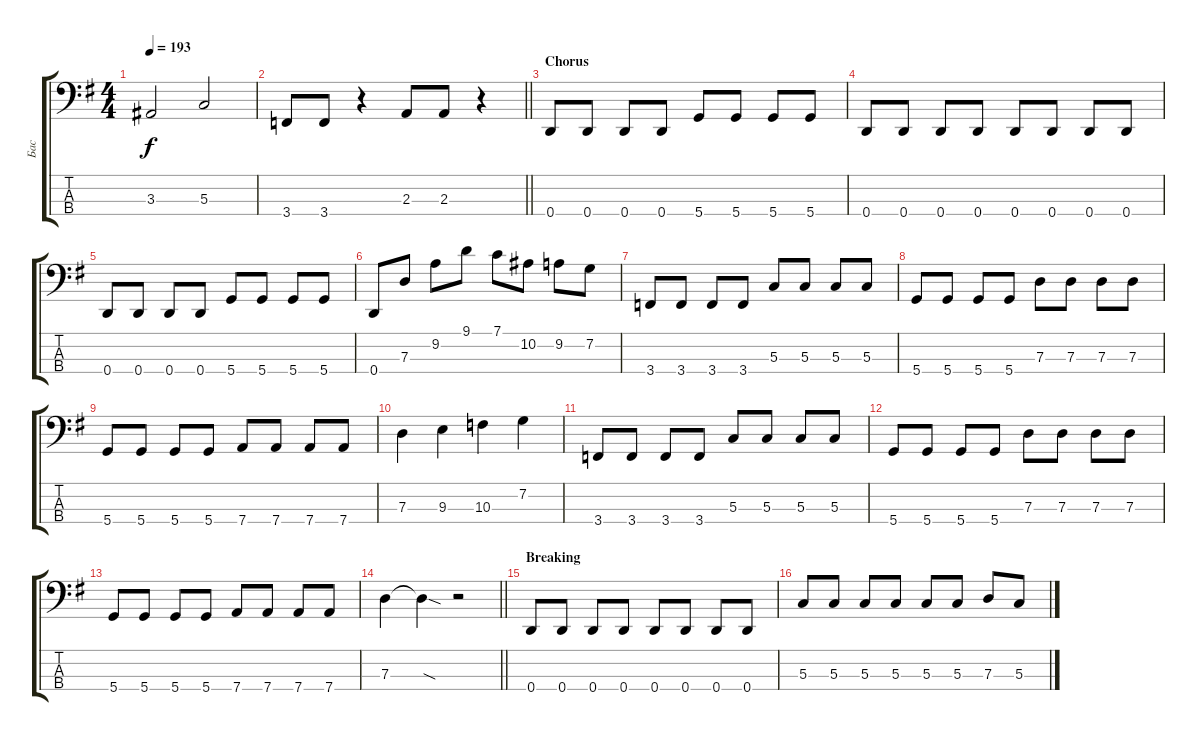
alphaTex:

\track ("Бас" "Бас") {instrument electricbassfinger}
\staff {score tabs}
\tuning (F2 C2 G1 D1) {hide}
\ts (4 4)
\tempo 193
\clef f4
\ks eminor
3.3.2{dy f} 5.3.2 |
\barLineRight lightlight
3.4.8 3.4.8 r.4 2.3.8 2.3.8 r.4 |
\section ("" "Chorus")
0.4.8 0.4.8 0.4.8 0.4.8 5.4.8 5.4.8 5.4.8 5.4.8 |
0.4.8 0.4.8 0.4.8 0.4.8 0.4.8 0.4.8 0.4.8 0.4.8 |
0.4.8 0.4.8 0.4.8 0.4.8 5.4.8 5.4.8 5.4.8 5.4.8 |
0.4.8 7.3.8 9.2.8 9.1.8 7.1.8 10.2.8 9.2.8 7.2.8 |
3.4.8 3.4.8 3.4.8 3.4.8 5.3.8 5.3.8 5.3.8 5.3.8 |
5.4.8 5.4.8 5.4.8 5.4.8 7.3.8 7.3.8 7.3.8 7.3.8 |
5.4.8 5.4.8 5.4.8 5.4.8 7.4.8 7.4.8 7.4.8 7.4.8 |
7.3.4 9.3.4 10.3.4 7.2.4 |
3.4.8 3.4.8 3.4.8 3.4.8 5.3.8 5.3.8 5.3.8 5.3.8 |
5.4.8 5.4.8 5.4.8 5.4.8 7.3.8 7.3.8 7.3.8 7.3.8 |
5.4.8 5.4.8 5.4.8 5.4.8 7.4.8 7.4.8 7.4.8 7.4.8 |
\barLineRight lightlight
7.3.4 7.3{sod t}.4 r.2 |
\section ("" "Breaking")
0.4.8 0.4.8 0.4.8 0.4.8 0.4.8 0.4.8 0.4.8 0.4.8 |
5.3.8 5.3.8 5.3.8 5.3.8 5.3.8 5.3.8 7.3.8 5.3.8
